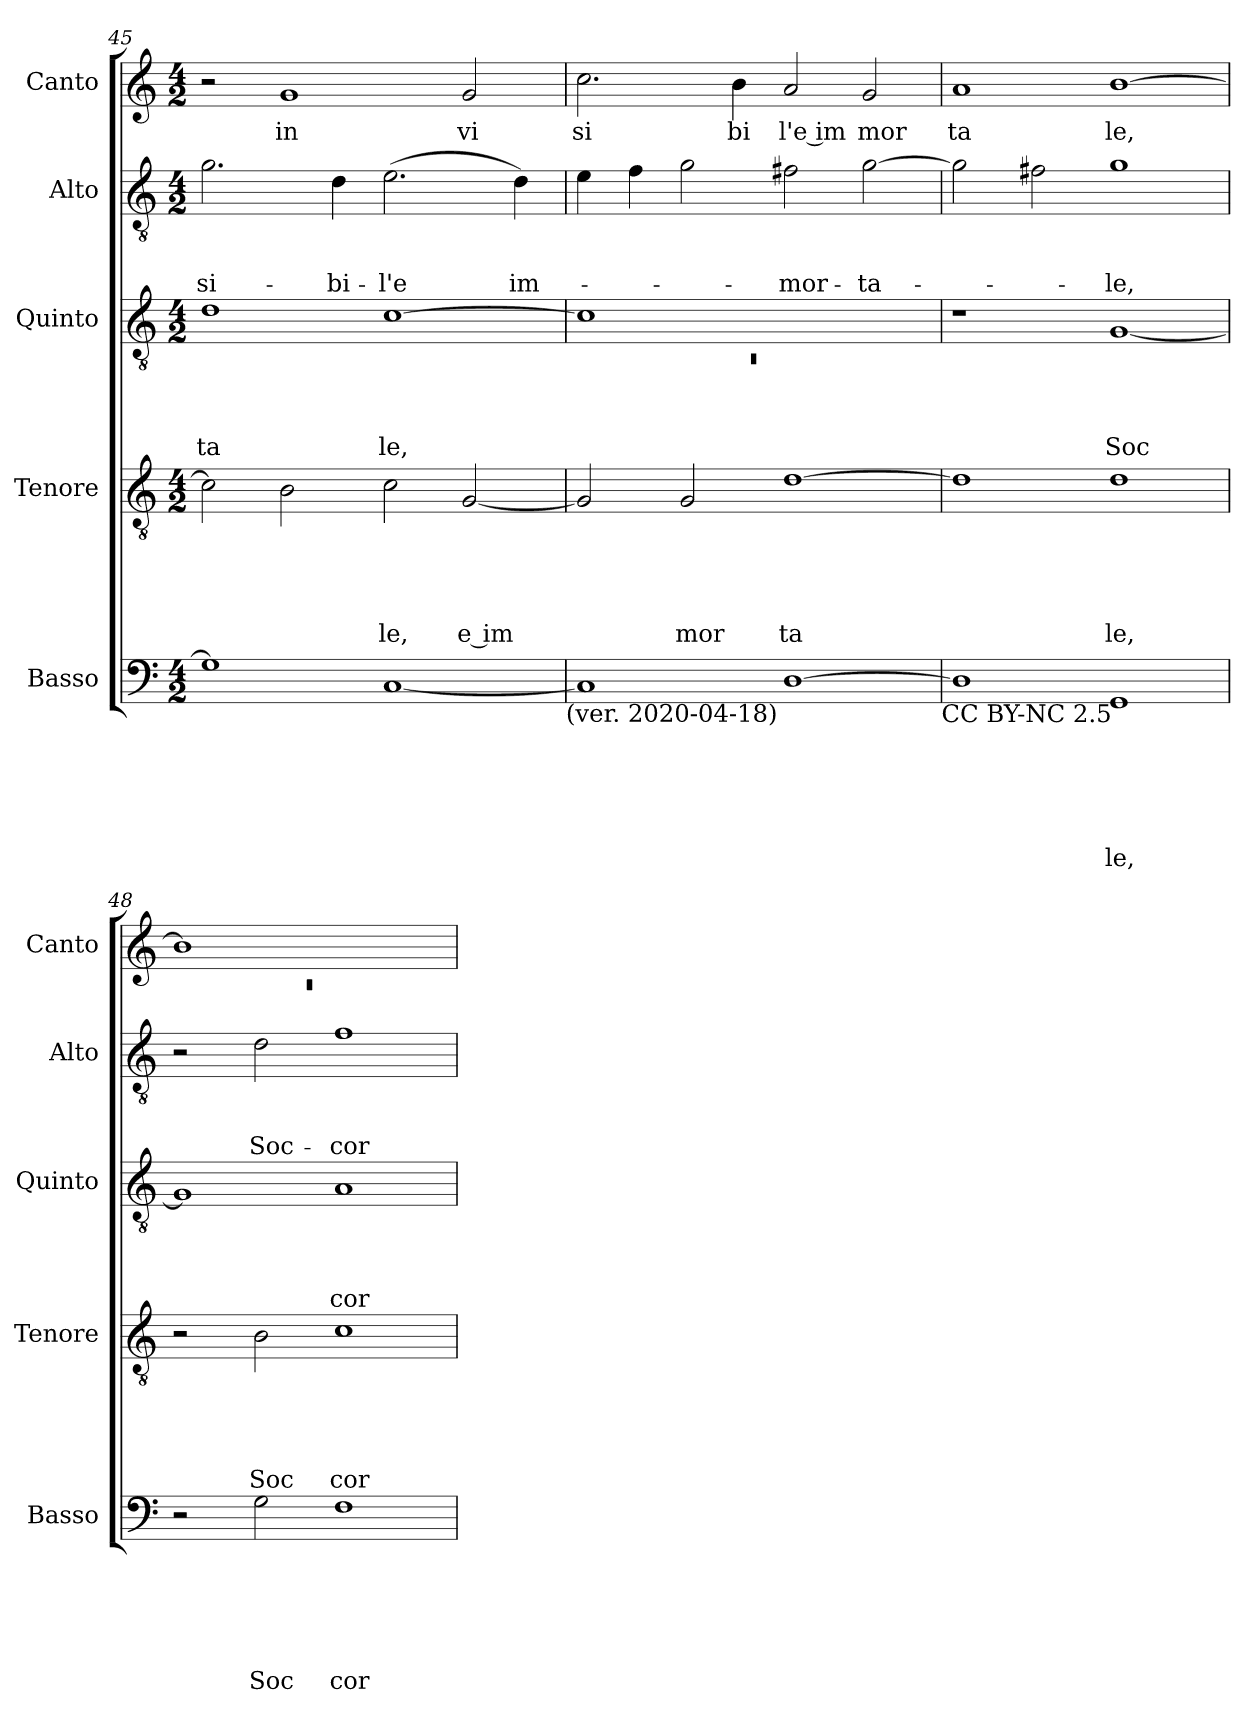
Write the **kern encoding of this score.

**kern	**text	**text	**text	**text	**text	**text	**kern	**text	**text	**text	**text	**text	**kern	**text	**text	**text	**text	**kern	**text	**text	**text	**kern	**text
*part5	*part5	*part5	*part5	*part5	*part5	*part5	*part4	*part4	*part4	*part4	*part4	*part4	*part3	*part3	*part3	*part3	*part3	*part2	*part2	*part2	*part2	*part1	*part1
*staff5	*staff5	*staff5	*staff5	*staff5	*staff5	*staff5	*staff4	*staff4	*staff4	*staff4	*staff4	*staff4	*staff3	*staff3	*staff3	*staff3	*staff3	*staff2	*staff2	*staff2	*staff2	*staff1	*staff1
*I"Basso	*	*	*	*	*	*	*I"Tenore	*	*	*	*	*	*I"Quinto	*	*	*	*	*I"Alto	*	*	*	*I"Canto	*
*I'Basso	*	*	*	*	*	*	*I'Tenore	*	*	*	*	*	*I'Quinto	*	*	*	*	*I'Alto	*	*	*	*I'Canto	*
*clefF4	*	*	*	*	*	*	*clefGv2	*	*	*	*	*	*clefGv2	*	*	*	*	*clefGv2	*	*	*	*clefG2	*
*k[]	*	*	*	*	*	*	*k[]	*	*	*	*	*	*k[]	*	*	*	*	*k[]	*	*	*	*k[]	*
*C:	*	*	*	*	*	*	*C:	*	*	*	*	*	*C:	*	*	*	*	*C:	*	*	*	*C:	*
*M4/2	*	*	*	*	*	*	*M4/2	*	*	*	*	*	*M4/2	*	*	*	*	*M4/2	*	*	*	*M4/2	*
=45	=45	=45	=45	=45	=45	=45	=45	=45	=45	=45	=45	=45	=45	=45	=45	=45	=45	=45	=45	=45	=45	=45	=45
!	!	!	!	!	!	!	!	!	!	!	!	!	!	!	!	!	!LO:LY:b	!	!	!	!LO:LY:b	!	!
1G]	.	.	.	.	.	.	2c\]	.	.	.	.	.	1d	.	.	.	ta	2.g\	.	.	-si-	2r	.
!	!	!	!	!	!	!	!	!	!	!	!	!	!	!	!	!	!	!	!	!	!	!	!LO:LY:b
.	.	.	.	.	.	.	2B\	.	.	.	.	.	.	.	.	.	.	.	.	.	.	1g	in
!	!	!	!	!	!	!	!	!	!	!	!	!	!	!	!	!	!	!	!	!	!LO:LY:b	!	!
.	.	.	.	.	.	.	.	.	.	.	.	.	.	.	.	.	.	4d\	.	.	-bi-	.	.
!	!	!	!	!	!	!	!	!	!	!	!	!LO:LY:b	!	!	!	!	!LO:LY:b	!	!	!	!LO:LY:b	!	!
[<1C	.	.	.	.	.	.	2c\	.	.	.	.	le,	[>1c	.	.	.	le,	(<2.e\	.	.	-l'e	.	.
!	!	!	!	!	!	!	!	!	!	!	!	!LO:LY:b	!	!	!	!	!	!	!	!	!	!	!LO:LY:b
.	.	.	.	.	.	.	[<2G/	.	.	.	.	e im	.	.	.	.	.	.	.	.	.	2g/	vi
!	!	!	!	!	!	!	!	!	!	!	!	!	!	!	!	!	!	!	!	!	!LO:LY:b:rj	!	!
.	.	.	.	.	.	.	.	.	.	.	.	.	.	.	.	.	.	4d\)	.	.	im-	.	.
!LO:TX:b:t=(ver. 2020-04-18)	!	!	!	!	!	!	!	!	!	!	!	!	!	!	!	!	!	!	!	!	!	!	!
=46	=46	=46	=46	=46	=46	=46	=46	=46	=46	=46	=46	=46	=46	=46	=46	=46	=46	=46	=46	=46	=46	=46	=46
*	*	*	*	*	*	*	*	*	*	*	*	*	*^	*	*	*	*	*	*	*	*	*	*
!	!	!	!	!	!	!	!	!	!	!	!	!	!	!LO:N:vis=1	!	!	!	!	!	!	!	!	!	!LO:LY:b
1C]	.	.	.	.	.	.	2G/]	.	.	.	.	.	1c]	0rC	.	.	.	.	4e\	.	.	.	2.cc\	si
.	.	.	.	.	.	.	.	.	.	.	.	.	.	.	.	.	.	.	4f\	.	.	.	.	.
!	!	!	!	!	!	!	!	!	!	!	!	!LO:LY:b	!	!	!	!	!	!	!	!	!	!	!	!
.	.	.	.	.	.	.	2G/	.	.	.	.	mor	.	.	.	.	.	.	2g\	.	.	.	.	.
!	!	!	!	!	!	!	!	!	!	!	!	!	!	!	!	!	!	!	!	!	!	!	!	!LO:LY:b
.	.	.	.	.	.	.	.	.	.	.	.	.	.	.	.	.	.	.	.	.	.	.	4b\	bi
!	!	!	!	!	!	!	!	!	!	!	!	!LO:LY:b	!	!	!	!	!	!	!	!	!	!LO:LY:b	!	!LO:LY:b:rj
[>1D	.	.	.	.	.	.	[>1d	.	.	.	.	ta	1ryy	.	.	.	.	.	2f#X\	.	.	-mor-	2a/	l'e im
!	!	!	!	!	!	!	!	!	!	!	!	!	!	!	!	!	!	!	!	!	!	!LO:LY:b	!	!LO:LY:b
.	.	.	.	.	.	.	.	.	.	.	.	.	.	.	.	.	.	.	[>2g\	.	.	-ta-	2g/	mor
*	*	*	*	*	*	*	*	*	*	*	*	*	*v	*v	*	*	*	*	*	*	*	*	*	*
!LO:TX:b:t=CC BY-NC 2.5	!	!	!	!	!	!	!	!	!	!	!	!	!	!	!	!	!	!	!	!	!	!	!
=47	=47	=47	=47	=47	=47	=47	=47	=47	=47	=47	=47	=47	=47	=47	=47	=47	=47	=47	=47	=47	=47	=47	=47
!	!	!	!	!	!	!	!	!	!	!	!	!	!	!	!	!	!	!	!	!	!	!	!LO:LY:b
1D]	.	.	.	.	.	.	1d]	.	.	.	.	.	1r	.	.	.	.	2g\]	.	.	.	1a	ta
.	.	.	.	.	.	.	.	.	.	.	.	.	.	.	.	.	.	2f#X\	.	.	.	.	.
!	!	!	!	!	!	!LO:LY:b	!	!	!	!	!	!LO:LY:b	!	!	!	!	!LO:LY:b	!	!	!	!LO:LY:b	!	!LO:LY:b
1GG	.	.	.	.	.	le,	1d	.	.	.	.	le,	[<1G	.	.	.	Soc	1g	.	.	-le,	[>1b	le,
=48	=48	=48	=48	=48	=48	=48	=48	=48	=48	=48	=48	=48	=48	=48	=48	=48	=48	=48	=48	=48	=48	=48	=48
*	*	*	*	*	*	*	*	*	*	*	*	*	*	*	*	*	*	*	*	*	*	*^	*
!	!	!	!	!	!	!	!	!	!	!	!	!	!	!	!	!	!	!	!	!	!	!	!LO:N:vis=1	!
2r	.	.	.	.	.	.	2r	.	.	.	.	.	1G]	.	.	.	.	2r	.	.	.	1b]	0rc	.
!	!	!	!	!	!	!LO:LY:b	!	!	!	!	!	!LO:LY:b	!	!	!	!	!	!	!	!	!LO:LY:b	!	!	!
2G\	.	.	.	.	.	Soc	2B\	.	.	.	.	Soc	.	.	.	.	.	2d\	.	.	Soc-	.	.	.
!	!	!	!	!	!	!LO:LY:b	!	!	!	!	!	!LO:LY:b	!	!	!	!	!LO:LY:b	!	!	!	!LO:LY:b	!	!	!
1F	.	.	.	.	.	cor	1c	.	.	.	.	cor	1A	.	.	.	cor	1f	.	.	-cor-	1ryy	.	.
*	*	*	*	*	*	*	*	*	*	*	*	*	*	*	*	*	*	*	*	*	*	*v	*v	*
=	=	=	=	=	=	=	=	=	=	=	=	=	=	=	=	=	=	=	=	=	=	=	=
*-	*-	*-	*-	*-	*-	*-	*-	*-	*-	*-	*-	*-	*-	*-	*-	*-	*-	*-	*-	*-	*-	*-	*-
